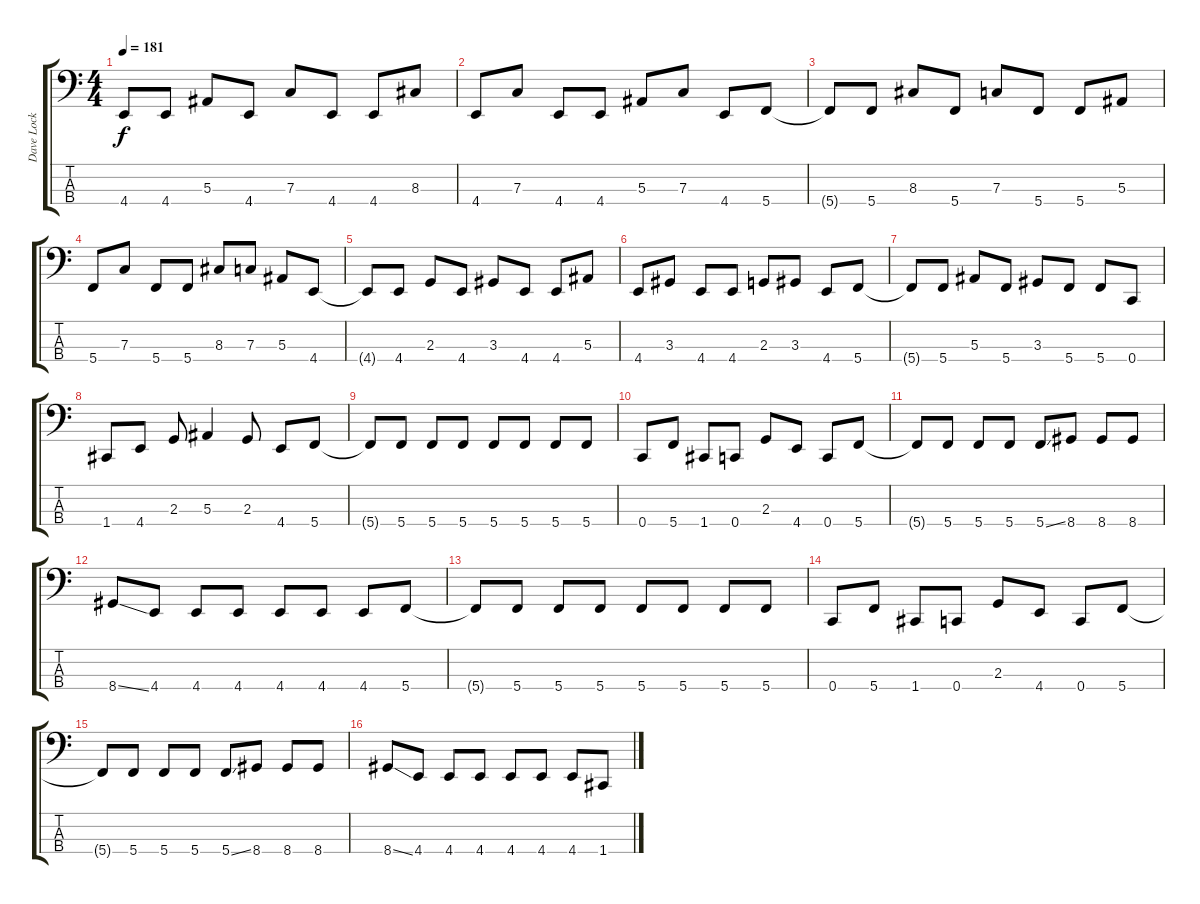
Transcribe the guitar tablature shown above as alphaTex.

\track ("Dave Lock (Bass)" "Dave Lock ") {instrument electricbasspick}
\staff {score tabs}
\tuning (Eb2 Bb1 F1 C1) {hide}
\ts (4 4)
\tempo 181
\clef f4
\ks c
4.4{t}.8{dy f} 4.4.8 5.3.8 4.4.8 7.3.8 4.4.8 4.4.8 8.3.8 |
4.4.8 7.3.8 4.4.8 4.4.8 5.3.8 7.3.8 4.4.8 5.4.8 |
5.4{t}.8 5.4.8 8.3.8 5.4.8 7.3.8 5.4.8 5.4.8 5.3.8 |
5.4.8 7.3.8 5.4.8 5.4.8 8.3.8 7.3.8 5.3.8 4.4.8 |
4.4{t}.8 4.4.8 2.3.8 4.4.8 3.3.8 4.4.8 4.4.8 5.3.8 |
4.4.8 3.3.8 4.4.8 4.4.8 2.3.8 3.3.8 4.4.8 5.4.8 |
5.4{t}.8 5.4.8 5.3.8 5.4.8 3.3.8 5.4.8 5.4.8 0.4.8 |
1.4.8 4.4.8 2.3.8 5.3.4 2.3.8 4.4.8 5.4.8 |
5.4{t}.8 5.4.8 5.4.8 5.4.8 5.4.8 5.4.8 5.4.8 5.4.8 |
0.4.8 5.4.8 1.4.8 0.4.8 2.3.8 4.4.8 0.4.8 5.4.8 |
5.4{t}.8 5.4.8 5.4.8 5.4.8 5.4{ss}.8 8.4.8 8.4.8 8.4.8 |
8.4{ss}.8 4.4.8 4.4.8 4.4.8 4.4.8 4.4.8 4.4.8 5.4.8 |
5.4{t}.8 5.4.8 5.4.8 5.4.8 5.4.8 5.4.8 5.4.8 5.4.8 |
0.4.8 5.4.8 1.4.8 0.4.8 2.3.8 4.4.8 0.4.8 5.4.8 |
5.4{t}.8 5.4.8 5.4.8 5.4.8 5.4{ss}.8 8.4.8 8.4.8 8.4.8 |
8.4{ss}.8 4.4.8 4.4.8 4.4.8 4.4.8 4.4.8 4.4.8 1.4.8
